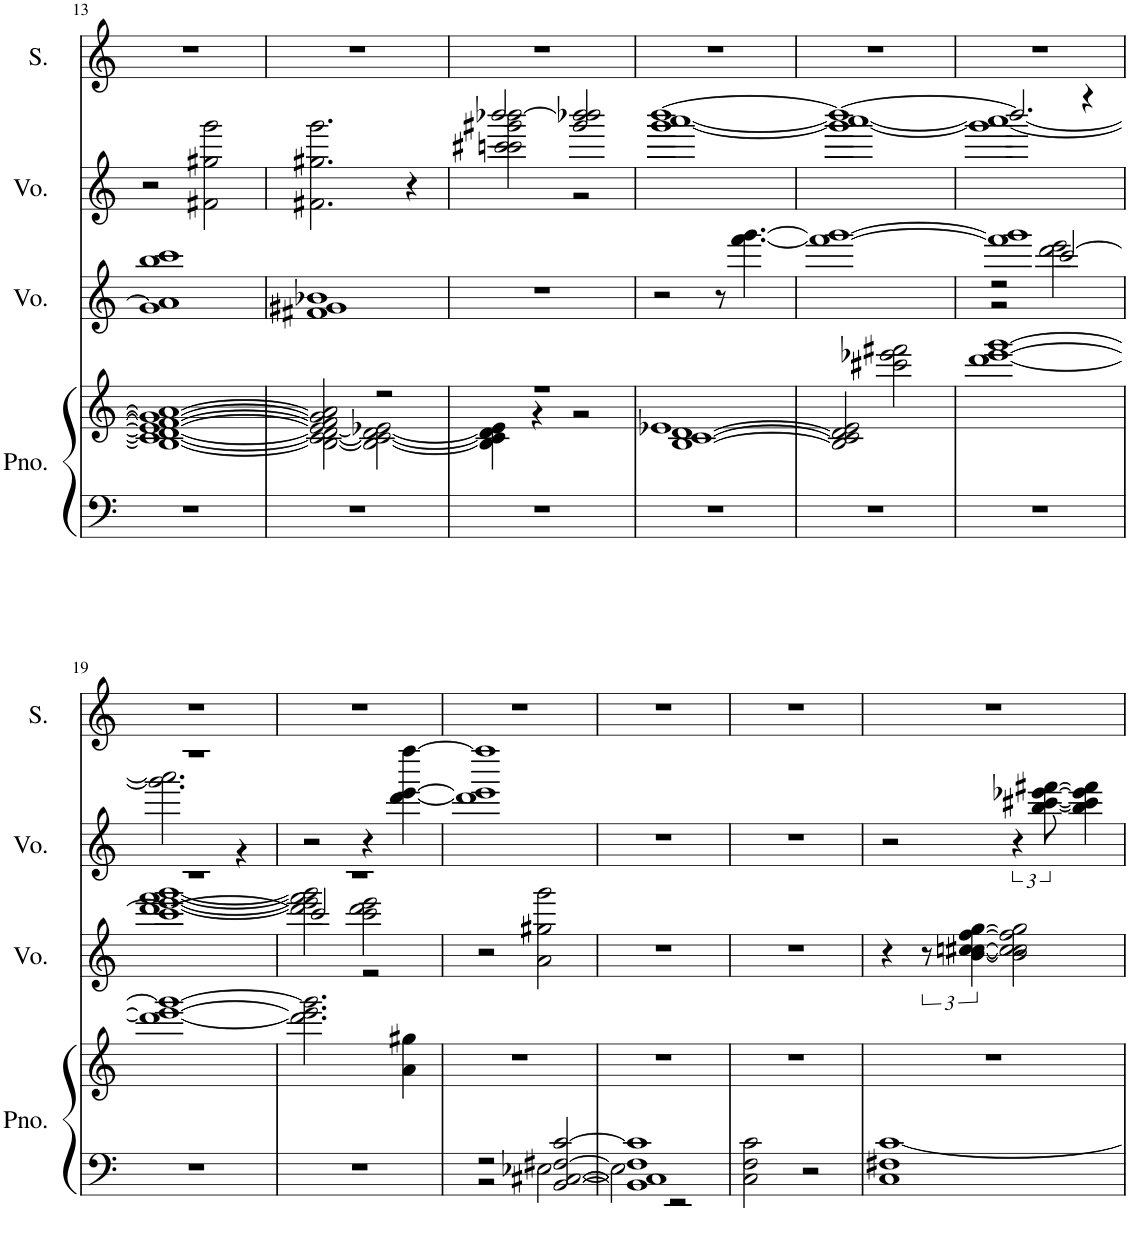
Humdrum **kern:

**kern	**kern	**kern	**kern	**kern
*part4	*part4	*part3	*part2	*part1
*staff5	*staff4	*staff3	*staff2	*staff1
*I"Piano	*	*I"Voice	*I"Voice	*I"Soprano
*I'Pno.	*	*I'Vo.	*I'Vo.	*I'S.
!!LO:PB:g=z
*clefF4	*clefG2	*clefG2	*clefG2	*clefG2
*k[]	*k[]	*k[]	*k[]	*k[]
*M4/4	*M4/4	*M4/4	*M4/4	*M4/4
=13	=13	=13	=13	=13
*	*^	*^	*	*
1r	1e_ 1f_ 1g_ 1a_	1B_ 1c_ 1d_	1a 1bb 1ccc	1g]	2r	1r
.	.	.	.	.	2f#X\ 2gg#X\ 2ggg\	.
*	*	*	*v	*v	*	*
=14	=14	=14	=14	=14	=14
1r	2e/] 2f/] 2g/] 2a/]	2B\_ 2c\_ 2d\_	1f#X 1g#X 1b-X	2.f#X\ 2.gg#X\ 2.ggg\	1r
.	2r	2B\_ 2c\_ 2d\_ 2e-X\	.	.	.
.	.	.	.	4r	.
=15	=15	=15	=15	=15	=15
*	*	*	*	*^	*
1r	1r	4B\] 4c\] 4d\] 4e\	1r	[2bbb/	2cccn\ 2ccc#X\ 2ggg#X\ 2bbb-X\	1r
.	.	4r	.	.	.	.
.	.	2r	.	2ggg#/ 2bbb-X/ 2bbb/]	2r	.
=16	=16	=16	=16	=16	=16	=16
1r	[1B [1c [1d	1e-X	2r	[1bbb	[1ggg [1aaa	1r
.	.	.	8r	.	.	.
.	.	.	[4.fff\ [4.ggg\	.	.	.
*	*v	*v	*	*	*	*
=17	=17	=17	=17	=17	=17
1r	2B/] 2c/] 2d/] 2e/	1fff_ 1ggg_	1bbb_	1ggg_ 1aaa_	1r
.	2ccc#X\ 2eee-X\ 2fff#X\	.	.	.	.
=18	=18	=18	=18	=18	=18
*	*	*^	*	*	*
*	*	*	*^	*	*	*
1r	[1ddd [1eee [1ggg	1fff] 1ggg]	2r	2r	2.bbb/]	1ggg_ 1aaa_	1r
.	.	.	2ddd\ 2eee\	[2ccc/	.	.	.
.	.	.	.	.	4r	.	.
!!LO:LB:g=z
=19	=19	=19	=19	=19	=19	=19	=19
1r	1ddd_ 1eee_ 1ggg_	1r	[1ddd [1eee [1fff [1ggg	1ccc_	1r	2.ggg\] 2.aaa\]	1r
.	.	.	.	.	.	4r	.
*	*	*	*	*	*v	*v	*
=20	=20	=20	=20	=20	=20	=20
1r	2.ddd\] 2.eee\] 2.ggg\]	1r	2ddd\] 2eee\] 2fff\] 2ggg\]	2ccc/]	2r	1r
.	.	.	2ccc\ 2ddd\ 2eee\	2r	4r	.
.	4a\ 4gg#X\	.	.	.	[4ddd\ [4eee\ [4ffff\	.
*	*	*v	*v	*v	*	*
=21	=21	=21	=21	=21
*^	*	*	*	*
2r	2r	1r	2r	1ddd] 1eee] 1ffff]	1r
[2BB/ [2C#X/ [2F#X/ [2c/	[2E-X\	.	2a\ 2gg#X\ 2ggg\	.	.
=22	=22	=22	=22	=22	=22
1BB] 1C#] 1F#] 1c]	2E-\]	1r	1r	1r	1r
.	2r	.	.	.	.
*v	*v	*	*	*	*
=23	=23	=23	=23	=23
2C\ 2F\ 2c\	1r	1r	1r	1r
2r	.	.	.	.
=24	=24	=24	=24	=24
*^	*	*	*	*
1C 1F#X	[1c	1r	4r	2r	1r
.	.	.	12r	.	.
.	.	.	[6b\ [6ccn\ [6cc#X\ [6ff\ [6gg\	.	.
.	.	.	2b\] 2cc\] 2cc#\] 2ff\] 2gg\]	6r	.
.	.	.	.	[12bb\ [12ccc#X\ [12eee-X\ [12fff#X\	.
.	.	.	.	4bb\] 4ccc#\] 4eee-\] 4fff#\]	.
*v	*v	*	*	*	*
=	=	=	=	=
*-	*-	*-	*-	*-
